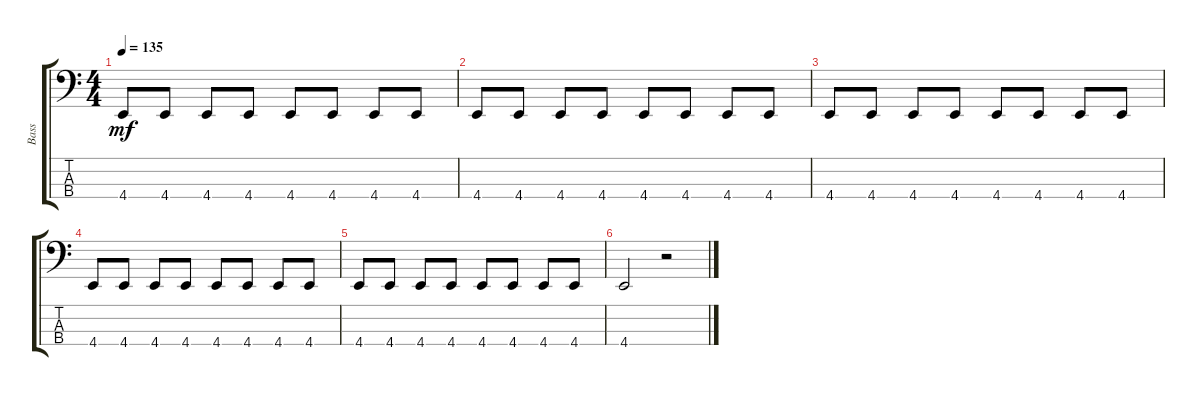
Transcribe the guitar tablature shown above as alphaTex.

\track ("Bass" "Bass") {instrument electricbassfinger}
\staff {score tabs}
\tuning (F2 C2 G1 C1) {hide}
\ts (4 4)
\tempo 135
\clef f4
\ks c
4.4.8{dy mf} 4.4.8 4.4.8 4.4.8 4.4.8 4.4.8 4.4.8 4.4.8 |
4.4.8 4.4.8 4.4.8 4.4.8 4.4.8 4.4.8 4.4.8 4.4.8 |
4.4.8 4.4.8 4.4.8 4.4.8 4.4.8 4.4.8 4.4.8 4.4.8 |
4.4.8 4.4.8 4.4.8 4.4.8 4.4.8 4.4.8 4.4.8 4.4.8 |
4.4.8 4.4.8 4.4.8 4.4.8 4.4.8 4.4.8 4.4.8 4.4.8 |
4.4.2 r.2
